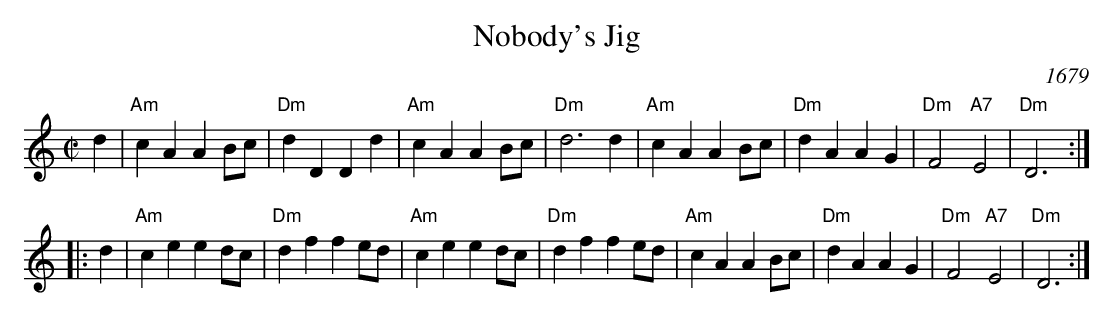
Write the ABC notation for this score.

X:1
T: Nobody's Jig
O: 1679
M: C|
L: 1/4
K: Ddor
d |\
"Am"cA AB/c/ | "Dm"dD Dd | "Am"cA  AB/c/ | "Dm"d3d |\
"Am"cA AB/c/ | "Dm"dA AG | "Dm"F2 "A7"E2 | "Dm"D3 :|
|: d |\
"Am"ce ed/c/ | "Dm"df fe/d/ | "Am"ce  ed/c/ | "Dm"df fe/d/ |\
"Am"cA AB/c/ | "Dm"dA AG    | "Dm"F2 "A7"E2 | "Dm"D3 :|
